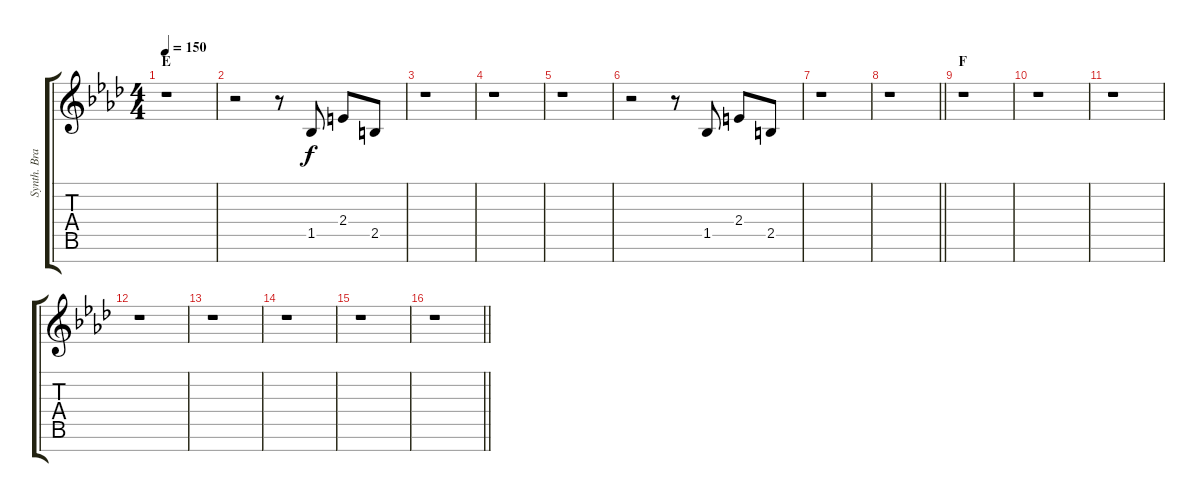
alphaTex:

\track ("Synth. Brass I" "Synth. Bra") {instrument synthbrass1}
\staff {score tabs}
\tuning (E5 B4 G4 D4 A3 E3 B2) {hide}
\ts (4 4)
\section ("" "E")
\tempo 150
\clef g2
\ks ab
r.1{dy f} |
r.2 r.8 1.5.8 2.4.8 2.5.8 |
r.1 |
r.1 |
r.1 |
r.2 r.8 1.5.8 2.4.8 2.5.8 |
r.1 |
\barLineRight lightlight
r.1 |
\section ("" "F")
r.1 |
r.1 |
r.1 |
r.1 |
r.1 |
r.1 |
r.1 |
\barLineRight lightlight
r.1
